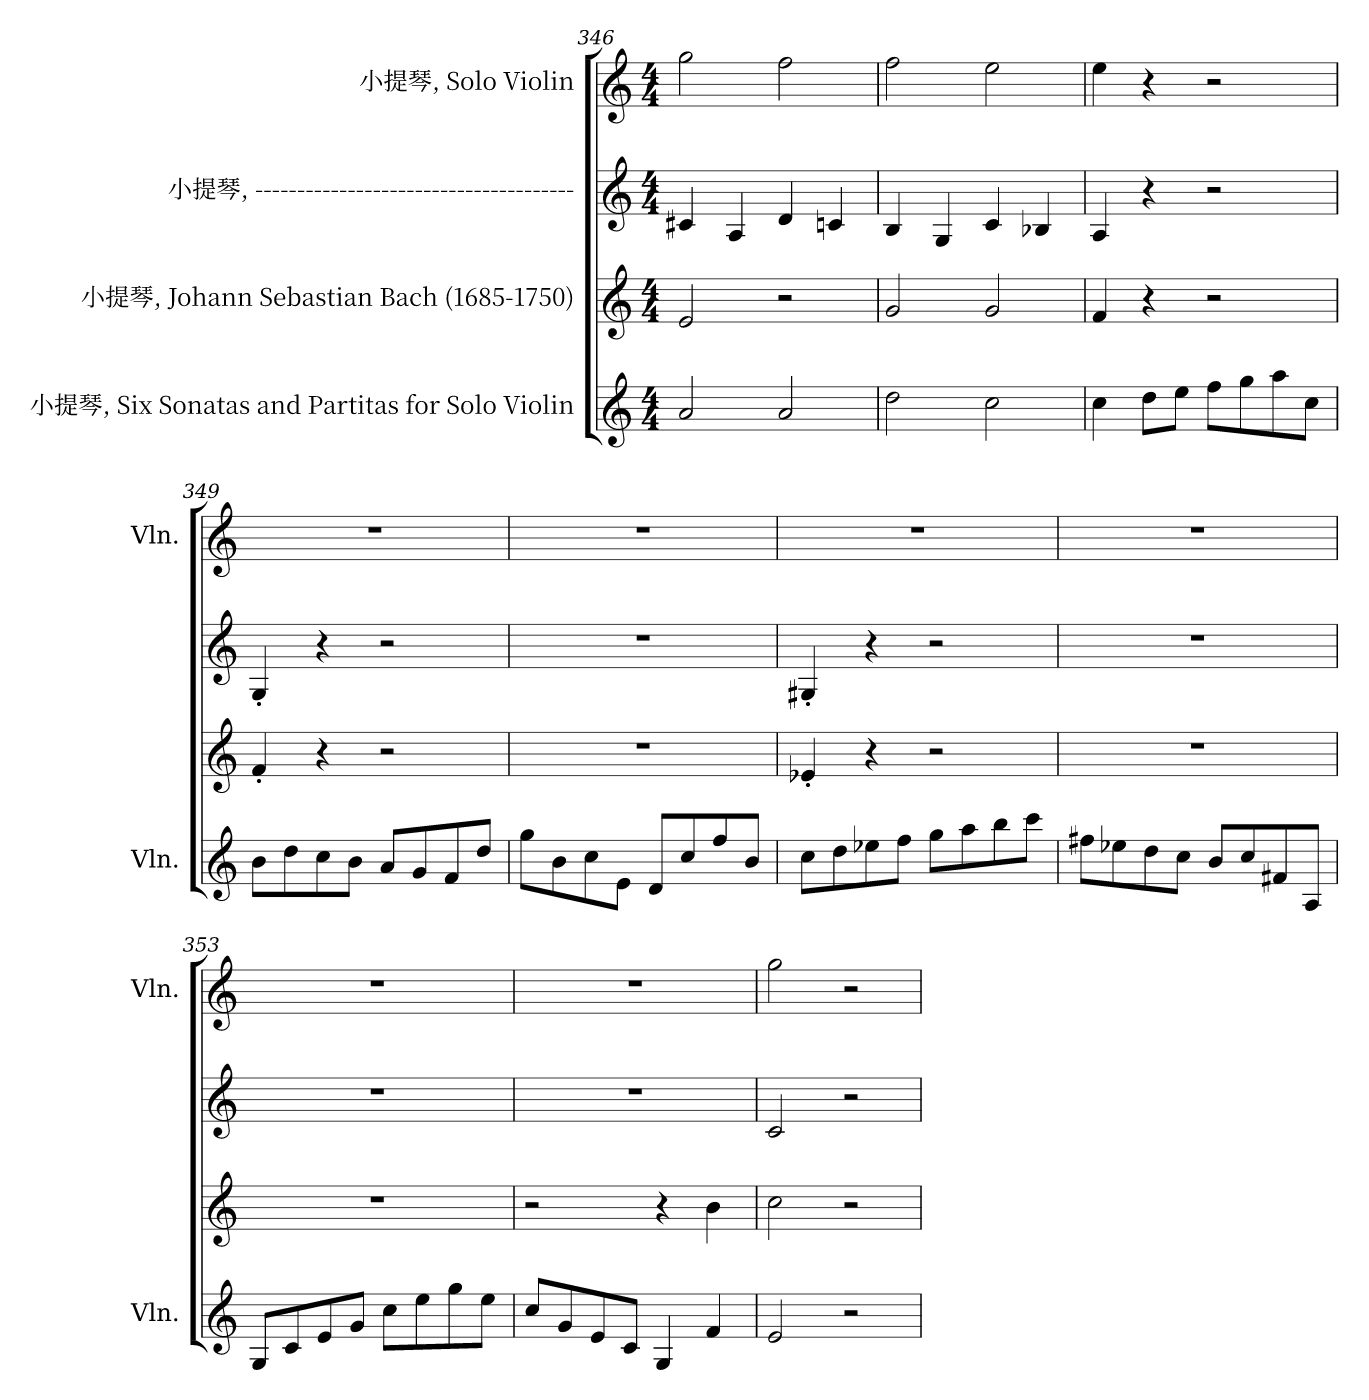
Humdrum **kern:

**kern	**kern	**kern	**kern
*part4	*part3	*part2	*part1
*staff4	*staff3	*staff2	*staff1
*I"小提琴, Six Sonatas and Partitas for Solo Violin	*I"小提琴, Johann Sebastian Bach  (1685-1750)	*I"小提琴, --------------------------------------	*I"小提琴, Solo Violin
*I'Vln.	*	*	*I'Vln.
!!LO:LB:g=z
*clefG2	*clefG2	*clefG2	*clefG2
*k[]	*k[]	*k[]	*k[]
*M4/4	*M4/4	*M4/4	*M4/4
=346	=346	=346	=346
2a/	2e/	4c#X/	2gg\
.	.	4A/	.
2a/	2r	4d/	2ff\
.	.	4cn/	.
=347	=347	=347	=347
2dd\	2g/	4B/	2ff\
.	.	4G/	.
2cc\	2g/	4c/	2ee\
.	.	4B-X/	.
=348	=348	=348	=348
4cc\	4f/	4A/	4ee\
8dd\L	4r	4r	4r
8ee\J	.	.	.
8ff\L	2r	2r	2r
8gg\	.	.	.
8aa\	.	.	.
8cc\J	.	.	.
=349	=349	=349	=349
8b\L	4f'/	4G'/	1r
8dd\	.	.	.
8cc\	4r	4r	.
8b\J	.	.	.
8a/L	2r	2r	.
8g/	.	.	.
8f/	.	.	.
8dd/J	.	.	.
=350	=350	=350	=350
8gg\L	1r	1r	1r
8b\	.	.	.
8cc\	.	.	.
8e\J	.	.	.
8d/L	.	.	.
8cc/	.	.	.
8ff/	.	.	.
8b/J	.	.	.
!!LO:LB:g=z
=351	=351	=351	=351
8cc\L	4e-X'/	4G#X'/	1r
8dd\	.	.	.
8ee-X\	4r	4r	.
8ff\J	.	.	.
8gg\L	2r	2r	.
8aa\	.	.	.
8bb\	.	.	.
8ccc\J	.	.	.
=352	=352	=352	=352
8ff#X\L	1r	1r	1r
8ee-X\	.	.	.
8dd\	.	.	.
8cc\J	.	.	.
8b/L	.	.	.
8cc/	.	.	.
8f#X/	.	.	.
8A/J	.	.	.
=353	=353	=353	=353
8G/L	1r	1r	1r
8c/	.	.	.
8e/	.	.	.
8g/J	.	.	.
8cc\L	.	.	.
8ee\	.	.	.
8gg\	.	.	.
8ee\J	.	.	.
=354	=354	=354	=354
8cc/L	2r	1r	1r
8g/	.	.	.
8e/	.	.	.
8c/J	.	.	.
4G/	4r	.	.
4f/	4b\	.	.
=355	=355	=355	=355
*	*	*	*MM43
2e/	2cc\	2c/	2gg\
2r	2r	2r	2r
=	=	=	=
*-	*-	*-	*-
